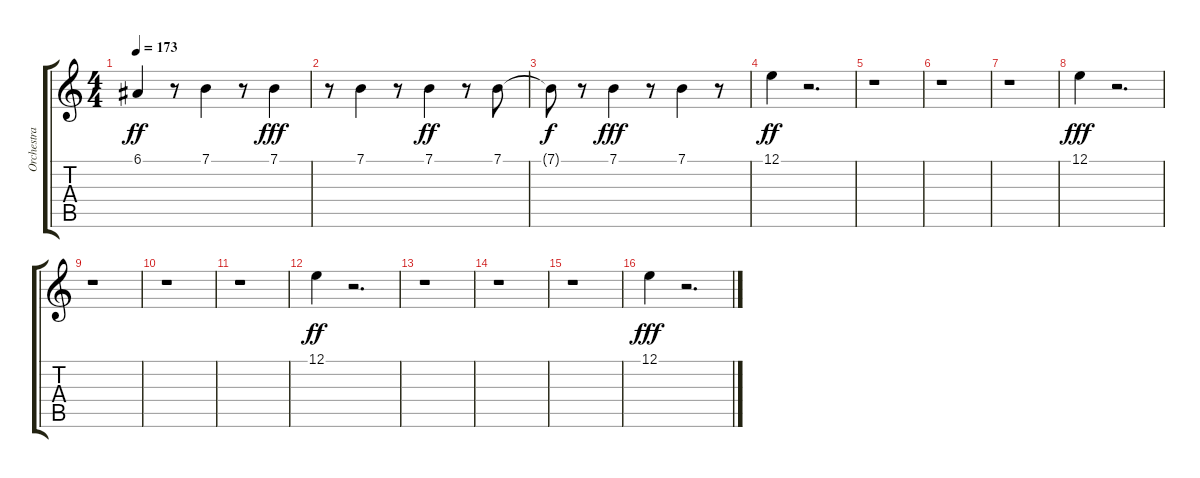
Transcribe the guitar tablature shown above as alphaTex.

\track ("Orchestra Hits" "Orchestra ") {instrument orchestrahit}
\staff {score tabs}
\tuning (E4 B3 G3 D3 A2 E2) {hide}
\ts (4 4)
\tempo 173
\clef g2
\ks c
6.1.4{dy ff} r.8 7.1.4 r.8 7.1.4{dy fff} |
r.8 7.1.4 r.8 7.1.4{dy ff} r.8 7.1.8 |
7.1{t}.8{dy f} r.8 7.1.4{dy fff} r.8 7.1.4 r.8 |
12.1.4{dy ff} r.2{d} |
r.1 |
r.1 |
r.1 |
12.1.4{dy fff} r.2{d} |
r.1 |
r.1 |
r.1 |
12.1.4{dy ff} r.2{d} |
r.1 |
r.1 |
r.1 |
12.1.4{dy fff} r.2{d}
